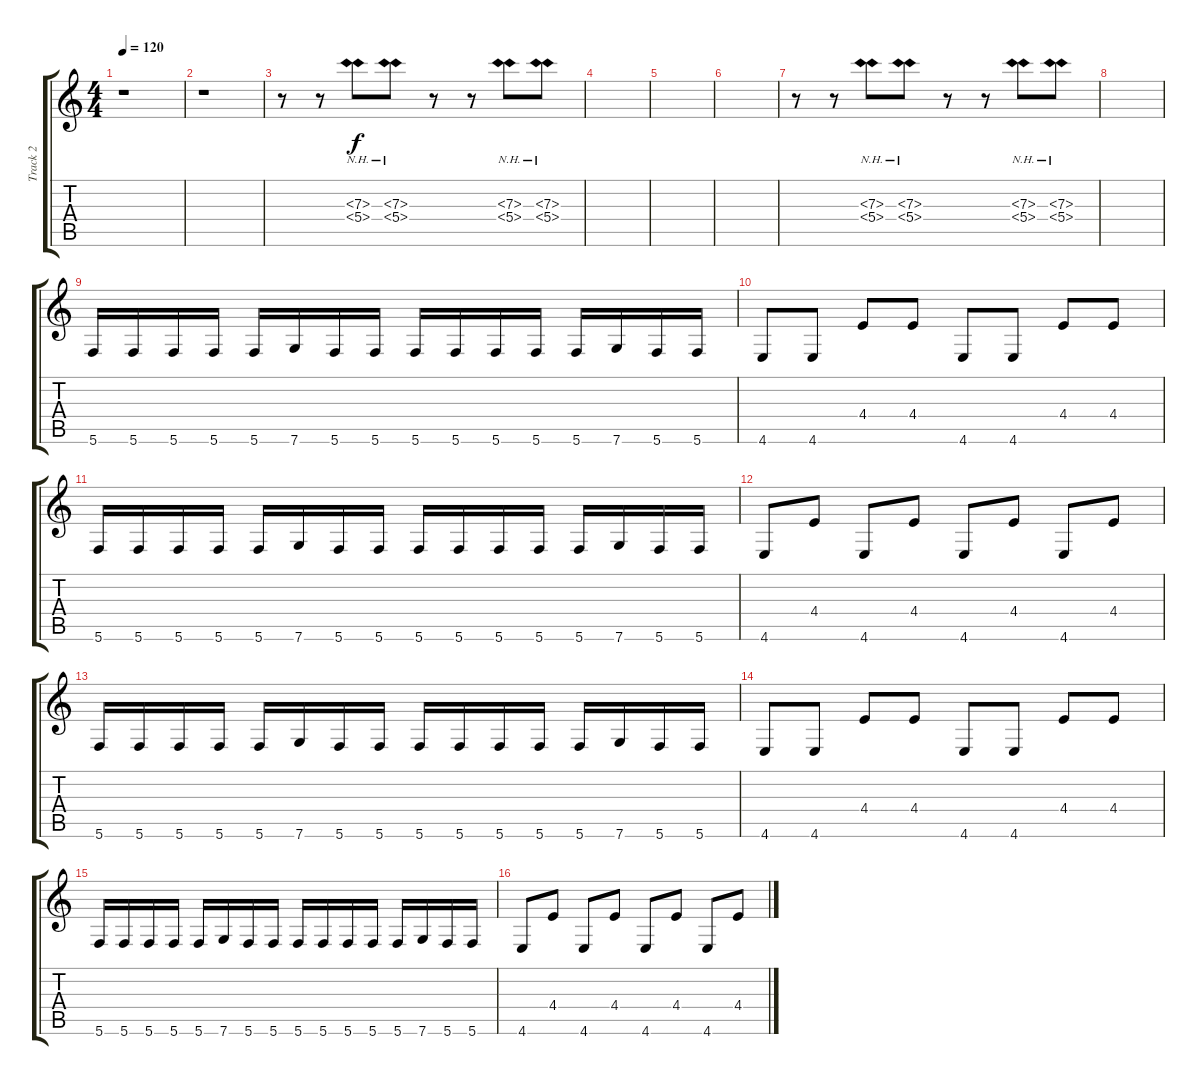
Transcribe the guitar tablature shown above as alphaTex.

\track ("Track 2" "Track 2") {instrument overdrivenguitar}
\staff {score tabs}
\tuning (D4 A3 F3 C3 G2 C2) {hide}
\ts (4 4)
\tempo 120
\clef g2
\ks c
r.1{dy f instrument overdrivenguitar} |
r.1 |
r.8 r.8 (7.3{nh} 5.4{nh}).8 (7.3{nh} 5.4{nh}).8 r.8 r.8 (7.3{nh} 5.4{nh}).8 (7.3{nh} 5.4{nh}).8 |
|
|
|
r.8 r.8 (7.3{nh} 5.4{nh}).8 (7.3{nh} 5.4{nh}).8 r.8 r.8 (7.3{nh} 5.4{nh}).8 (7.3{nh} 5.4{nh}).8 |
|
5.6.16 5.6.16 5.6.16 5.6.16 5.6.16 7.6.16 5.6.16 5.6.16 5.6.16 5.6.16 5.6.16 5.6.16 5.6.16 7.6.16 5.6.16 5.6.16 |
4.6.8 4.6.8 4.4.8 4.4.8 4.6.8 4.6.8 4.4.8 4.4.8 |
5.6.16 5.6.16 5.6.16 5.6.16 5.6.16 7.6.16 5.6.16 5.6.16 5.6.16 5.6.16 5.6.16 5.6.16 5.6.16 7.6.16 5.6.16 5.6.16 |
4.6.8 4.4.8 4.6.8 4.4.8 4.6.8 4.4.8 4.6.8 4.4.8 |
5.6.16 5.6.16 5.6.16 5.6.16 5.6.16 7.6.16 5.6.16 5.6.16 5.6.16 5.6.16 5.6.16 5.6.16 5.6.16 7.6.16 5.6.16 5.6.16 |
4.6.8 4.6.8 4.4.8 4.4.8 4.6.8 4.6.8 4.4.8 4.4.8 |
5.6.16 5.6.16 5.6.16 5.6.16 5.6.16 7.6.16 5.6.16 5.6.16 5.6.16 5.6.16 5.6.16 5.6.16 5.6.16 7.6.16 5.6.16 5.6.16 |
4.6.8 4.4.8 4.6.8 4.4.8 4.6.8 4.4.8 4.6.8 4.4.8
